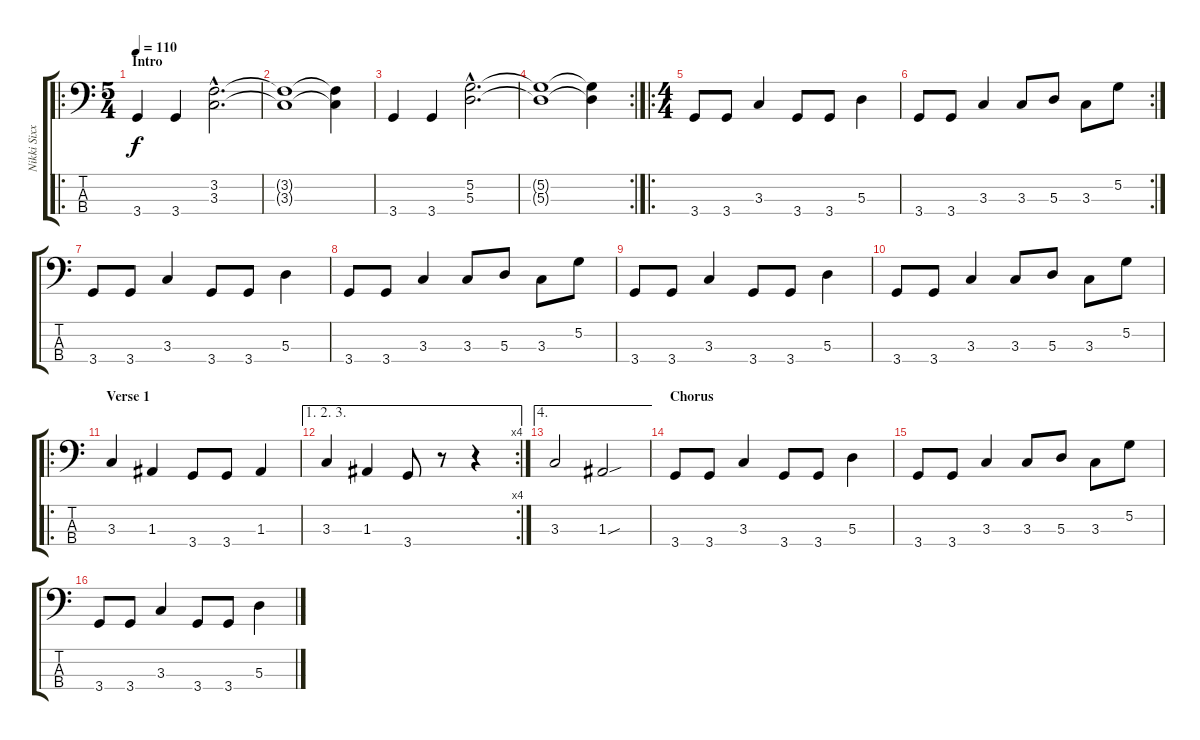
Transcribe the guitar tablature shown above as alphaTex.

\track ("Nikki Sixx" "Nikki Sixx") {instrument electricbasspick}
\staff {score tabs}
\tuning (G2 D2 A1 E1) {hide}
\ro
\ts (5 4)
\section ("" "Intro")
\tempo 110
\clef f4
\ks c
3.4.4{dy f instrument electricbasspick} 3.4.4 (3.2{hac} 3.3{hac}).2{d} |
(3.2{t} 3.3{t}).1 (3.2{t} 3.3{t}).4 |
3.4.4 3.4.4 (5.2{hac} 5.3{hac}).2{d} |
\rc 2
(5.2{t} 5.3{t}).1 (5.2{t} 5.3{t}).4 |
\ro
\ts (4 4)
3.4.8 3.4.8 3.3.4 3.4.8 3.4.8 5.3.4 |
\rc 2
3.4.8 3.4.8 3.3.4 3.3.8 5.3.8 3.3.8 5.2.8 |
3.4.8 3.4.8 3.3.4 3.4.8 3.4.8 5.3.4 |
3.4.8 3.4.8 3.3.4 3.3.8 5.3.8 3.3.8 5.2.8 |
3.4.8 3.4.8 3.3.4 3.4.8 3.4.8 5.3.4 |
3.4.8 3.4.8 3.3.4 3.3.8 5.3.8 3.3.8 5.2.8 |
\ro
\section ("" "Verse 1")
3.3.4 1.3.4 3.4.8 3.4.8 1.3.4 |
\ae (1 2 3)
\rc 4
3.3.4 1.3.4 3.4.8 r.8 r.4 |
\ae 4
3.3.2 1.3{sou}.2 |
\section ("" "Chorus")
3.4.8 3.4.8 3.3.4 3.4.8 3.4.8 5.3.4 |
3.4.8 3.4.8 3.3.4 3.3.8 5.3.8 3.3.8 5.2.8 |
3.4.8 3.4.8 3.3.4 3.4.8 3.4.8 5.3.4
